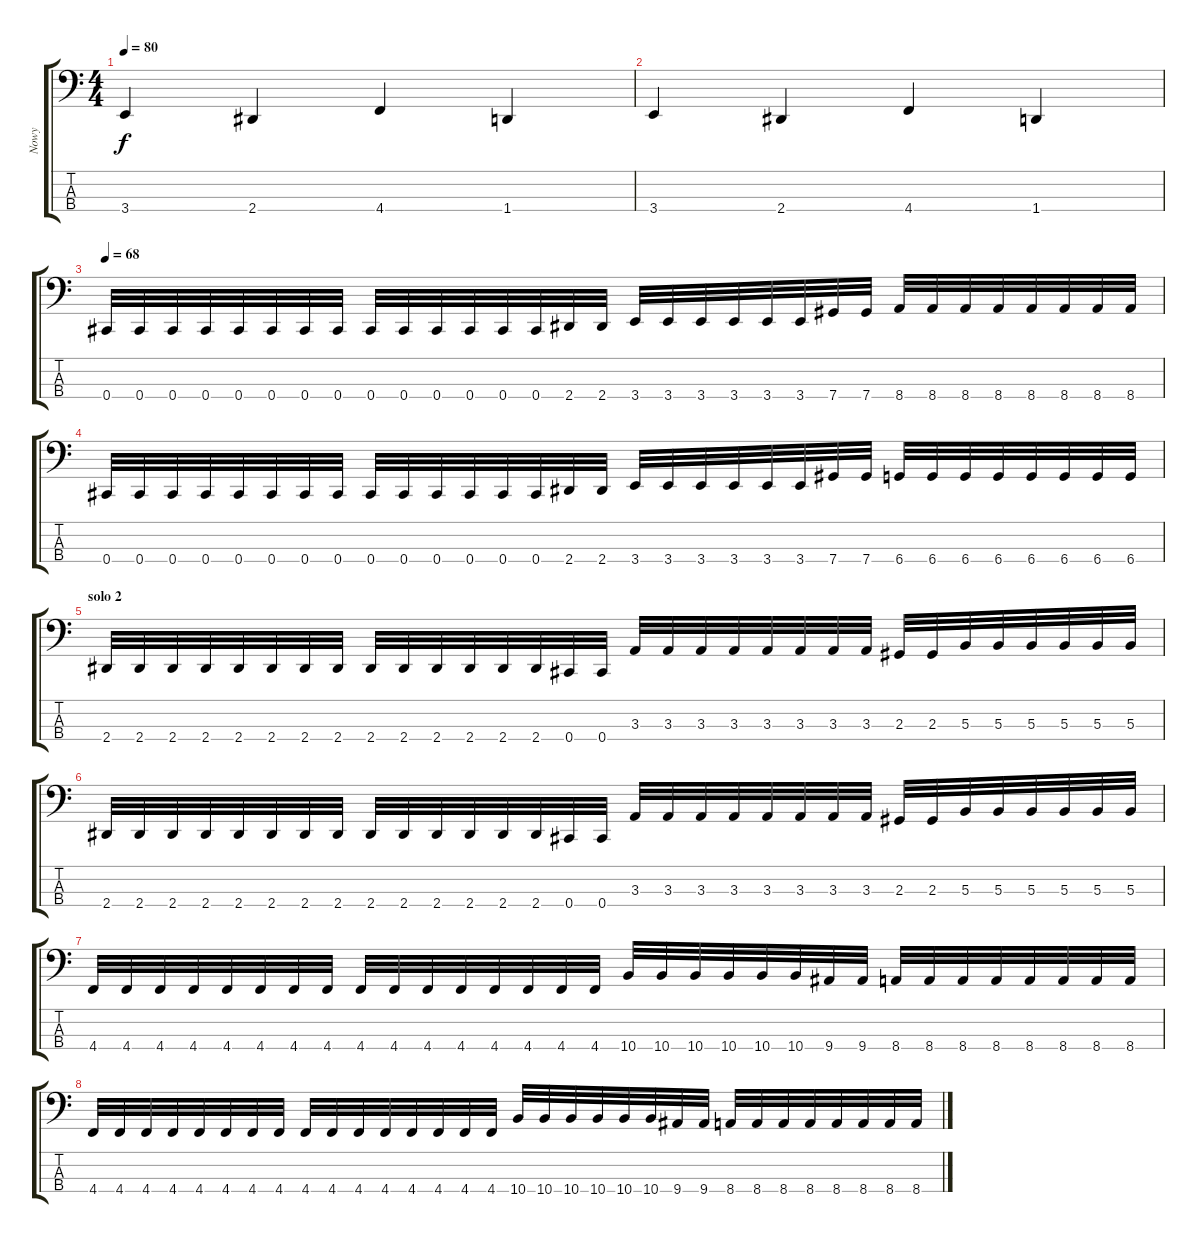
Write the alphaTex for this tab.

\track ("Nowy" "Nowy") {instrument slapbass2}
\staff {score tabs}
\tuning (E2 B1 Gb1 Db1) {hide}
\ts (4 4)
\tempo 80
\clef f4
\ks c
3.4.4{dy f} 2.4.4 4.4.4 1.4.4 |
3.4.4 2.4.4 4.4.4 1.4.4 |
\tempo 68
0.4.32 0.4.32 0.4.32 0.4.32 0.4.32 0.4.32 0.4.32 0.4.32 0.4.32 0.4.32 0.4.32 0.4.32 0.4.32 0.4.32 2.4.32 2.4.32 3.4.32 3.4.32 3.4.32 3.4.32 3.4.32 3.4.32 7.4.32 7.4.32 8.4.32 8.4.32 8.4.32 8.4.32 8.4.32 8.4.32 8.4.32 8.4.32 |
0.4.32 0.4.32 0.4.32 0.4.32 0.4.32 0.4.32 0.4.32 0.4.32 0.4.32 0.4.32 0.4.32 0.4.32 0.4.32 0.4.32 2.4.32 2.4.32 3.4.32 3.4.32 3.4.32 3.4.32 3.4.32 3.4.32 7.4.32 7.4.32 6.4.32 6.4.32 6.4.32 6.4.32 6.4.32 6.4.32 6.4.32 6.4.32 |
\section ("" "solo 2")
2.4.32 2.4.32 2.4.32 2.4.32 2.4.32 2.4.32 2.4.32 2.4.32 2.4.32 2.4.32 2.4.32 2.4.32 2.4.32 2.4.32 0.4.32 0.4.32 3.3.32 3.3.32 3.3.32 3.3.32 3.3.32 3.3.32 3.3.32 3.3.32 2.3.32 2.3.32 5.3.32 5.3.32 5.3.32 5.3.32 5.3.32 5.3.32 |
2.4.32 2.4.32 2.4.32 2.4.32 2.4.32 2.4.32 2.4.32 2.4.32 2.4.32 2.4.32 2.4.32 2.4.32 2.4.32 2.4.32 0.4.32 0.4.32 3.3.32 3.3.32 3.3.32 3.3.32 3.3.32 3.3.32 3.3.32 3.3.32 2.3.32 2.3.32 5.3.32 5.3.32 5.3.32 5.3.32 5.3.32 5.3.32 |
4.4.32 4.4.32 4.4.32 4.4.32 4.4.32 4.4.32 4.4.32 4.4.32 4.4.32 4.4.32 4.4.32 4.4.32 4.4.32 4.4.32 4.4.32 4.4.32 10.4.32 10.4.32 10.4.32 10.4.32 10.4.32 10.4.32 9.4.32 9.4.32 8.4.32 8.4.32 8.4.32 8.4.32 8.4.32 8.4.32 8.4.32 8.4.32 |
4.4.32 4.4.32 4.4.32 4.4.32 4.4.32 4.4.32 4.4.32 4.4.32 4.4.32 4.4.32 4.4.32 4.4.32 4.4.32 4.4.32 4.4.32 4.4.32 10.4.32 10.4.32 10.4.32 10.4.32 10.4.32 10.4.32 9.4.32 9.4.32 8.4.32 8.4.32 8.4.32 8.4.32 8.4.32 8.4.32 8.4.32 8.4.32
